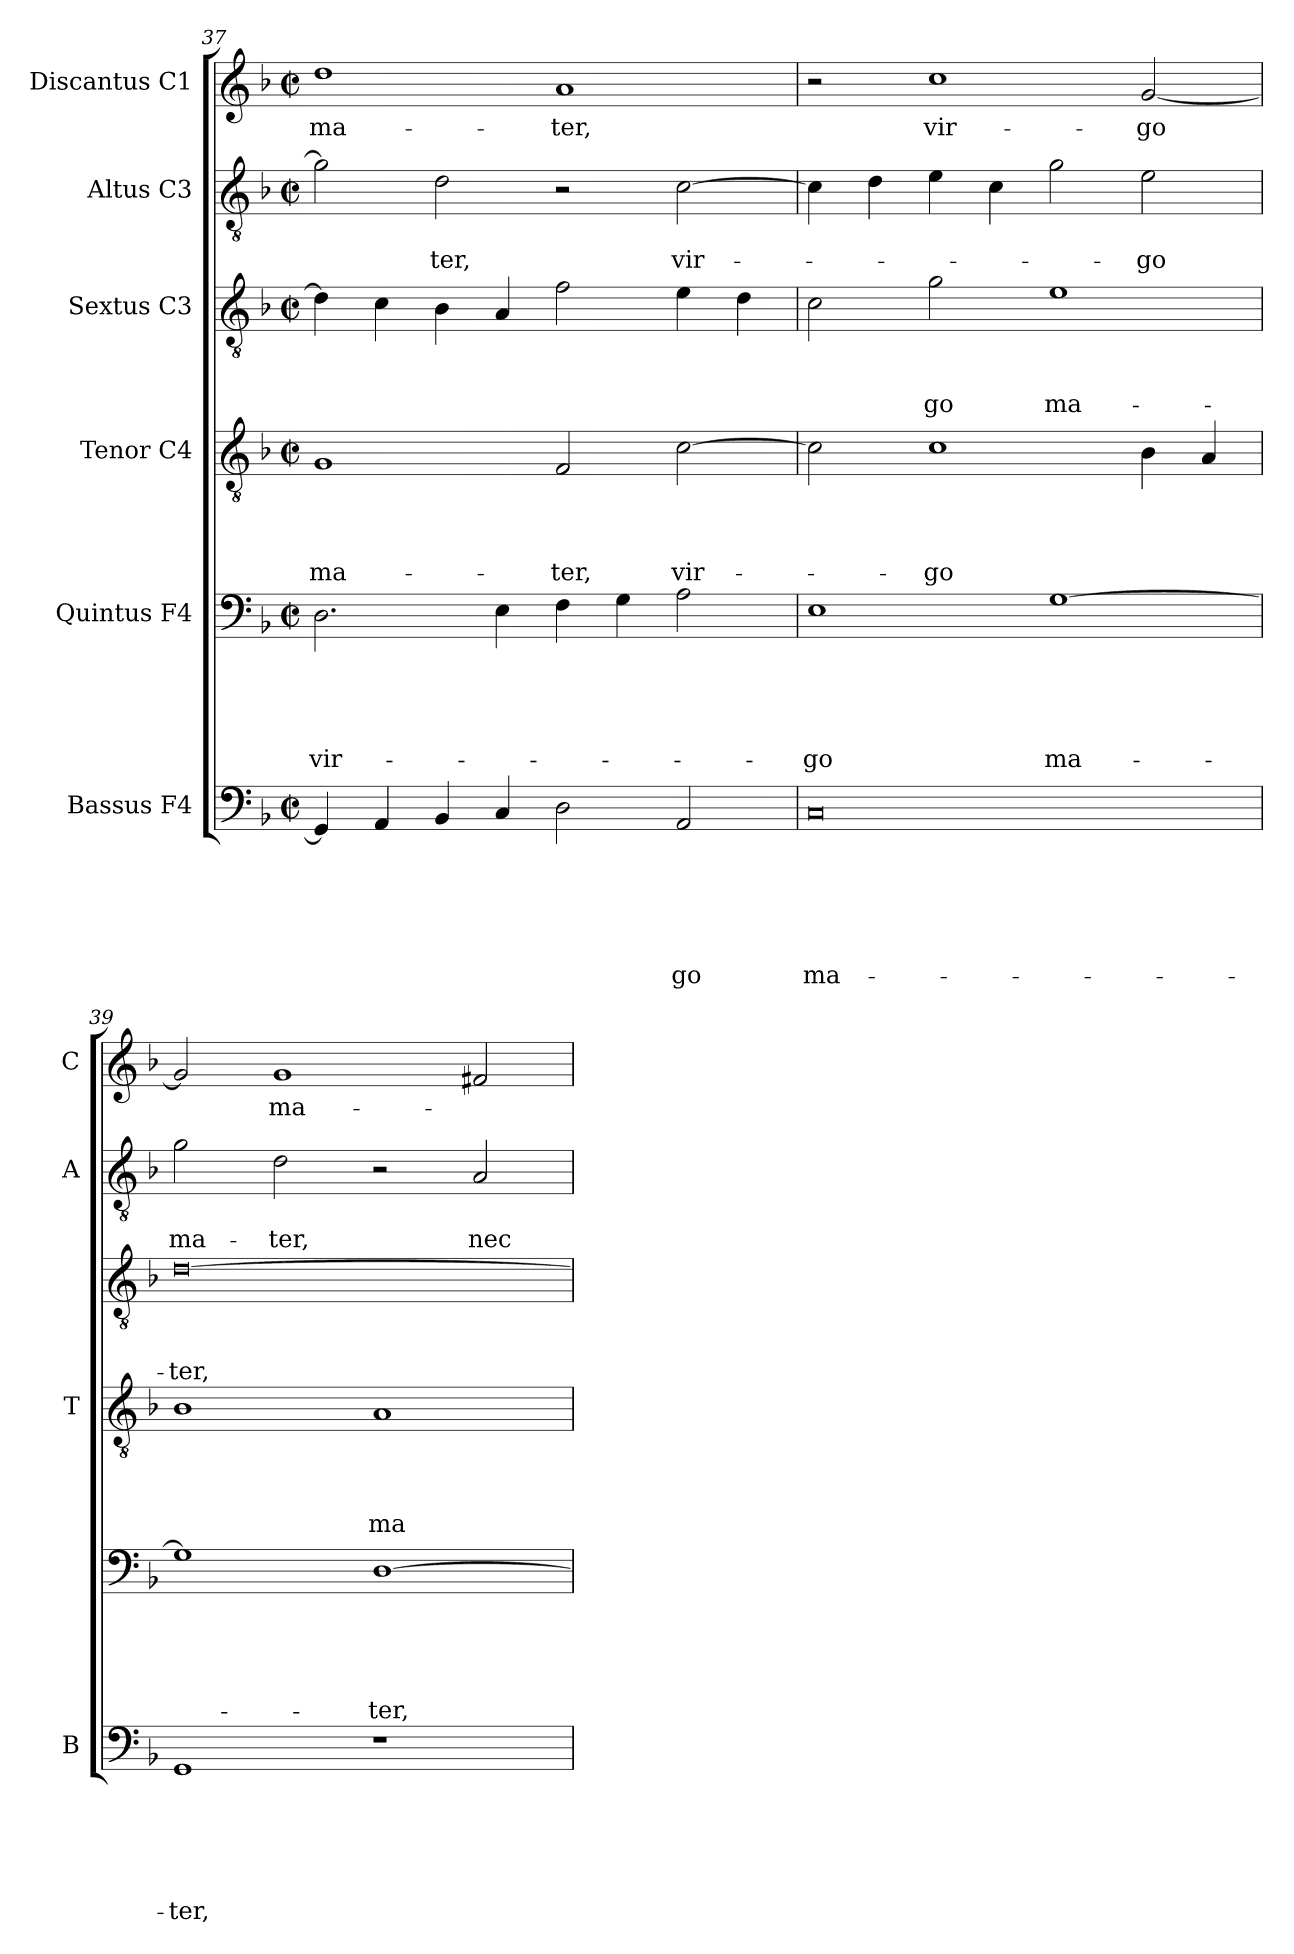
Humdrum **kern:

**kern	**text	**text	**text	**text	**text	**text	**kern	**text	**text	**text	**text	**text	**kern	**text	**text	**text	**text	**kern	**text	**text	**text	**kern	**text	**text	**kern	**text
*part6	*part6	*part6	*part6	*part6	*part6	*part6	*part5	*part5	*part5	*part5	*part5	*part5	*part4	*part4	*part4	*part4	*part4	*part3	*part3	*part3	*part3	*part2	*part2	*part2	*part1	*part1
*staff6	*staff6	*staff6	*staff6	*staff6	*staff6	*staff6	*staff5	*staff5	*staff5	*staff5	*staff5	*staff5	*staff4	*staff4	*staff4	*staff4	*staff4	*staff3	*staff3	*staff3	*staff3	*staff2	*staff2	*staff2	*staff1	*staff1
*I"Bassus F4	*	*	*	*	*	*	*I"Quintus F4	*	*	*	*	*	*I"Tenor C4	*	*	*	*	*I"Sextus C3	*	*	*	*I"Altus C3	*	*	*I"Discantus C1	*
*I'B	*	*	*	*	*	*	*	*	*	*	*	*	*I'T	*	*	*	*	*	*	*	*	*I'A	*	*	*I'C	*
*clefF4	*	*	*	*	*	*	*clefF4	*	*	*	*	*	*clefGv2	*	*	*	*	*clefGv2	*	*	*	*clefGv2	*	*	*clefG2	*
*k[b-]	*	*	*	*	*	*	*k[b-]	*	*	*	*	*	*k[b-]	*	*	*	*	*k[b-]	*	*	*	*k[b-]	*	*	*k[b-]	*
*F:	*	*	*	*	*	*	*F:	*	*	*	*	*	*F:	*	*	*	*	*F:	*	*	*	*F:	*	*	*F:	*
*M2/2	*	*	*	*	*	*	*M2/2	*	*	*	*	*	*M2/2	*	*	*	*	*M2/2	*	*	*	*M2/2	*	*	*M2/2	*
*met(c|)	*	*	*	*	*	*	*met(c|)	*	*	*	*	*	*met(c|)	*	*	*	*	*met(c|)	*	*	*	*met(c|)	*	*	*met(c|)	*
=37	=37	=37	=37	=37	=37	=37	=37	=37	=37	=37	=37	=37	=37	=37	=37	=37	=37	=37	=37	=37	=37	=37	=37	=37	=37	=37
!	!	!	!	!	!	!	!	!	!	!	!	!LO:LY:b	!	!	!	!	!LO:LY:b	!	!	!	!	!	!	!	!	!LO:LY:b
4GG/]	.	.	.	.	.	.	2.D\	.	.	.	.	vir-	1G	.	.	.	ma-	4d\]	.	.	.	2g\]	.	.	1dd	ma-
4AA/	.	.	.	.	.	.	.	.	.	.	.	.	.	.	.	.	.	4c\	.	.	.	.	.	.	.	.
!	!	!	!	!	!	!	!	!	!	!	!	!	!	!	!	!	!	!	!	!	!	!	!	!LO:LY:b	!	!
4BB-/	.	.	.	.	.	.	.	.	.	.	.	.	.	.	.	.	.	4B-\	.	.	.	2d\	.	-ter,	.	.
4C/	.	.	.	.	.	.	4E\	.	.	.	.	.	.	.	.	.	.	4A/	.	.	.	.	.	.	.	.
!	!	!	!	!	!	!	!	!	!	!	!	!	!	!	!	!	!LO:LY:b	!	!	!	!	!	!	!	!	!LO:LY:b
2D\	.	.	.	.	.	.	4F\	.	.	.	.	.	2F/	.	.	.	-ter,	2f\	.	.	.	2r	.	.	1a	-ter,
.	.	.	.	.	.	.	4G\	.	.	.	.	.	.	.	.	.	.	.	.	.	.	.	.	.	.	.
!	!	!	!	!	!	!LO:LY:b	!	!	!	!	!	!	!	!	!	!	!LO:LY:b	!	!	!	!	!	!	!LO:LY:b	!	!
2AA/	.	.	.	.	.	-go	2A\	.	.	.	.	.	[2c\	.	.	.	vir-	4e\	.	.	.	[2c\	.	vir-	.	.
.	.	.	.	.	.	.	.	.	.	.	.	.	.	.	.	.	.	4d\	.	.	.	.	.	.	.	.
=38	=38	=38	=38	=38	=38	=38	=38	=38	=38	=38	=38	=38	=38	=38	=38	=38	=38	=38	=38	=38	=38	=38	=38	=38	=38	=38
!	!	!	!	!	!	!LO:LY:b	!	!	!	!	!	!LO:LY:b	!	!	!	!	!	!	!	!	!	!	!	!	!	!
0C	.	.	.	.	.	ma-	1E	.	.	.	.	-go	2c\]	.	.	.	.	2c\	.	.	.	4c\]	.	.	2r	.
.	.	.	.	.	.	.	.	.	.	.	.	.	.	.	.	.	.	.	.	.	.	4d\	.	.	.	.
!	!	!	!	!	!	!	!	!	!	!	!	!	!	!	!	!	!LO:LY:b	!	!	!	!LO:LY:b	!	!	!	!	!LO:LY:b
.	.	.	.	.	.	.	.	.	.	.	.	.	1c	.	.	.	-go	2g\	.	.	-go	4e\	.	.	1cc	vir-
.	.	.	.	.	.	.	.	.	.	.	.	.	.	.	.	.	.	.	.	.	.	4c\	.	.	.	.
!	!	!	!	!	!	!	!	!	!	!	!	!LO:LY:b	!	!	!	!	!	!	!	!	!LO:LY:b	!	!	!	!	!
.	.	.	.	.	.	.	[1G	.	.	.	.	ma-	.	.	.	.	.	1e	.	.	ma-	2g\	.	.	.	.
!	!	!	!	!	!	!	!	!	!	!	!	!	!	!	!	!	!	!	!	!	!	!	!	!LO:LY:b	!	!LO:LY:b
.	.	.	.	.	.	.	.	.	.	.	.	.	4B-\	.	.	.	.	.	.	.	.	2e\	.	-go	[2g/	-go
.	.	.	.	.	.	.	.	.	.	.	.	.	4A/	.	.	.	.	.	.	.	.	.	.	.	.	.
!!LO:LB:g=z
=39	=39	=39	=39	=39	=39	=39	=39	=39	=39	=39	=39	=39	=39	=39	=39	=39	=39	=39	=39	=39	=39	=39	=39	=39	=39	=39
!	!	!	!	!	!	!LO:LY:b	!	!	!	!	!	!	!	!	!	!	!	!	!	!	!LO:LY:b	!	!	!LO:LY:b	!	!
1GG	.	.	.	.	.	-ter,	1G]	.	.	.	.	.	1B-	.	.	.	.	[0d	.	.	-ter,	2g\	.	ma-	2g/]	.
!	!	!	!	!	!	!	!	!	!	!	!	!	!	!	!	!	!	!	!	!	!	!	!	!LO:LY:b	!	!LO:LY:b
.	.	.	.	.	.	.	.	.	.	.	.	.	.	.	.	.	.	.	.	.	.	2d\	.	-ter,	1g	ma-
!	!	!	!	!	!	!	!	!	!	!	!	!LO:LY:b	!	!	!	!	!LO:LY:b	!	!	!	!	!	!	!	!	!
1r	.	.	.	.	.	.	[1D	.	.	.	.	-ter,	1A	.	.	.	ma-	.	.	.	.	2r	.	.	.	.
!	!	!	!	!	!	!	!	!	!	!	!	!	!	!	!	!	!	!	!	!	!	!	!	!LO:LY:b	!	!
.	.	.	.	.	.	.	.	.	.	.	.	.	.	.	.	.	.	.	.	.	.	2A/	.	nec	2f#X/	.
=	=	=	=	=	=	=	=	=	=	=	=	=	=	=	=	=	=	=	=	=	=	=	=	=	=	=
*-	*-	*-	*-	*-	*-	*-	*-	*-	*-	*-	*-	*-	*-	*-	*-	*-	*-	*-	*-	*-	*-	*-	*-	*-	*-	*-
